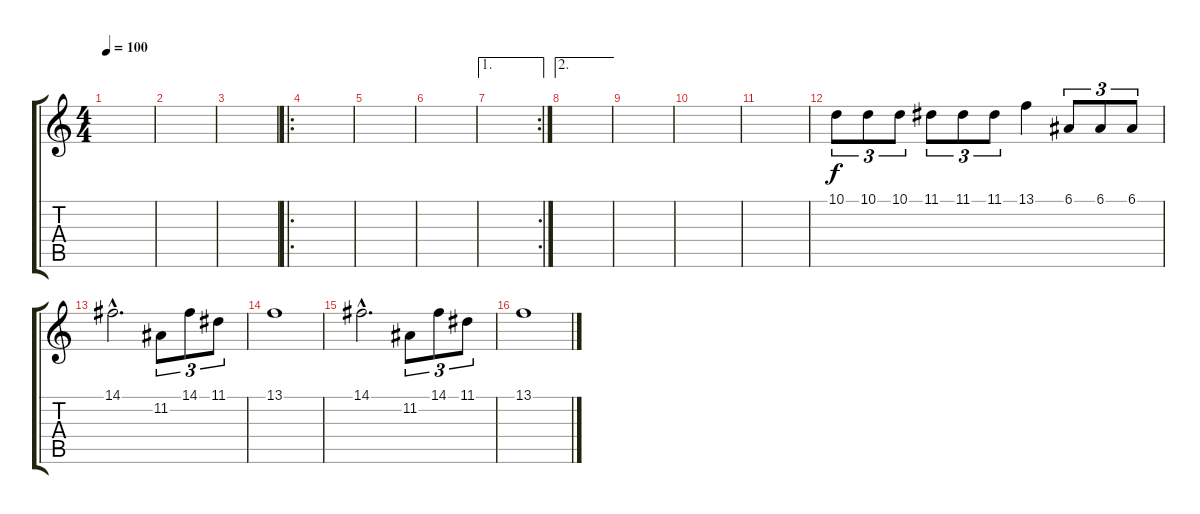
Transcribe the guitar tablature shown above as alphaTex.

\track "" {instrument musicbox}
\staff {score tabs}
\tuning (E4 B3 G3 D3 A2 E2) {hide}
\ts (4 4)
\tempo 100
\clef g2
\ks c
|
|
|
\ro
|
|
|
\ae 1
\rc 2
|
\ae 2
|
|
|
|
10.1.8{tu (3 2)} 10.1.8{tu (3 2)} 10.1.8{tu (3 2)} 11.1.8{tu (3 2)} 11.1.8{tu (3 2)} 11.1.8{tu (3 2)} 13.1.4 6.1.8{tu (3 2)} 6.1.8{tu (3 2)} 6.1.8{tu (3 2)} |
14.1{hac}.2{d} 11.2.8{tu (3 2)} 14.1.8{tu (3 2)} 11.1.8{tu (3 2)} |
13.1.1 |
14.1{hac}.2{d} 11.2.8{tu (3 2)} 14.1.8{tu (3 2)} 11.1.8{tu (3 2)} |
13.1.1
